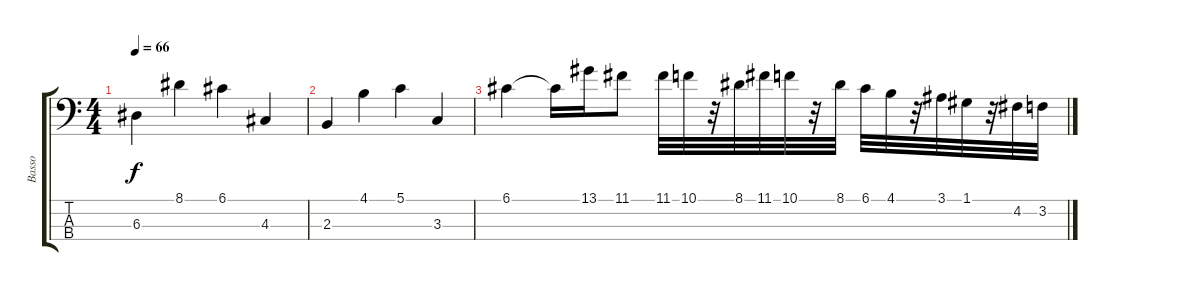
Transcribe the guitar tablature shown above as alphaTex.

\track ("Basso" "Basso") {instrument electricbassfinger}
\staff {score tabs}
\tuning (G2 D2 A1 E1) {hide}
\ts (4 4)
\tempo 66
\clef f4
\ks c
6.3.4{dy f} 8.1.4 6.1.4 4.3.4 |
2.3.4 4.1.4 5.1.4 3.3.4 |
6.1.4 6.1{t}.16 13.1.16 11.1.8 11.1.32 10.1.32 r.32 8.1.32 11.1.32 10.1.32 r.32 8.1.32 6.1.32 4.1.32 r.32 3.1.32 1.1.32 r.32 4.2.32 3.2.32
